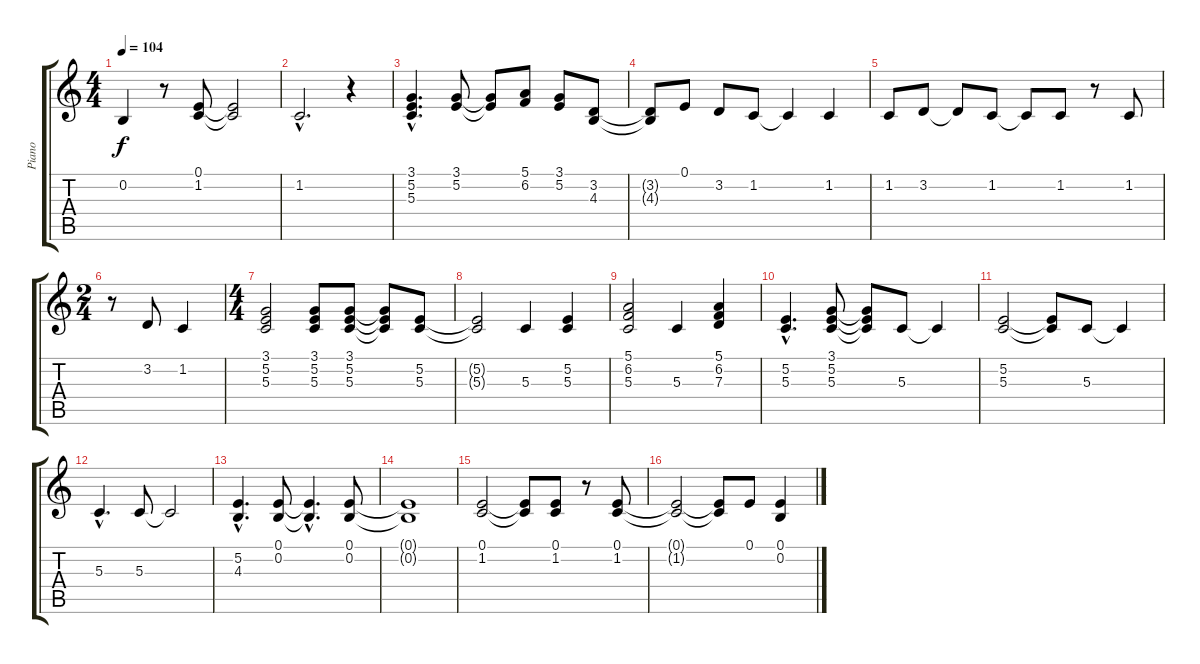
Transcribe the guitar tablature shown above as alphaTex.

\track ("Piano" "Piano") {instrument brightacousticpiano}
\staff {score tabs}
\tuning (E4 B3 G3 D3 A2 E2) {hide}
\ts (4 4)
\tempo 104
\clef g2
\ks c
0.2.4{dy f} r.8 (0.1 1.2).8 (0.1{t} 1.2{t}).2 |
1.2{hac}.2{d} r.4 |
(3.1{hac} 5.2{hac} 5.3{hac}).4{d} (3.1 5.2).8 (3.1{t} 5.2{t}).8 (5.1 6.2).8 (3.1 5.2).8 (3.2 4.3).8 |
(3.2{t} 4.3{t}).8 0.1.8 3.2.8 1.2.8 1.2{t}.4 1.2.4 |
1.2.8 3.2.8 3.2{t}.8 1.2.8 1.2{t}.8 1.2.8 r.8 1.2.8 |
\ts (2 4)
r.8 3.2.8 1.2.4 |
\ts (4 4)
(3.1 5.2 5.3).2 (3.1 5.2 5.3).8 (3.1 5.2 5.3).8 (3.1{t} 5.2{t} 5.3{t}).8 (5.2 5.3).8 |
(5.2{t} 5.3{t}).2 5.3.4 (5.2 5.3).4 |
(5.1 6.2 5.3).2 5.3.4 (5.1 6.2 7.3).4 |
(5.2{hac} 5.3{hac}).4{d} (3.1 5.2 5.3).8 (3.1{t} 5.2{t} 5.3{t}).8 5.3.8 5.3{t}.4 |
(5.2 5.3).2 (5.2{t} 5.3{t}).8 5.3.8 5.3{t}.4 |
5.3{hac}.4{d} 5.3.8 5.3{t}.2 |
(5.2{hac} 4.3{hac}).4{d} (0.1 0.2).8 (0.1{hac t} 0.2{hac t}).4{d} (0.1 0.2).8 |
(0.1{t} 0.2{t}).1 |
(0.1 1.2).2 (0.1{t} 1.2{t}).8 (0.1 1.2).8 r.8 (0.1 1.2).8 |
(0.1{t} 1.2{t}).2 (0.1{t} 1.2{t}).8 0.1.8 (0.1 0.2).4
